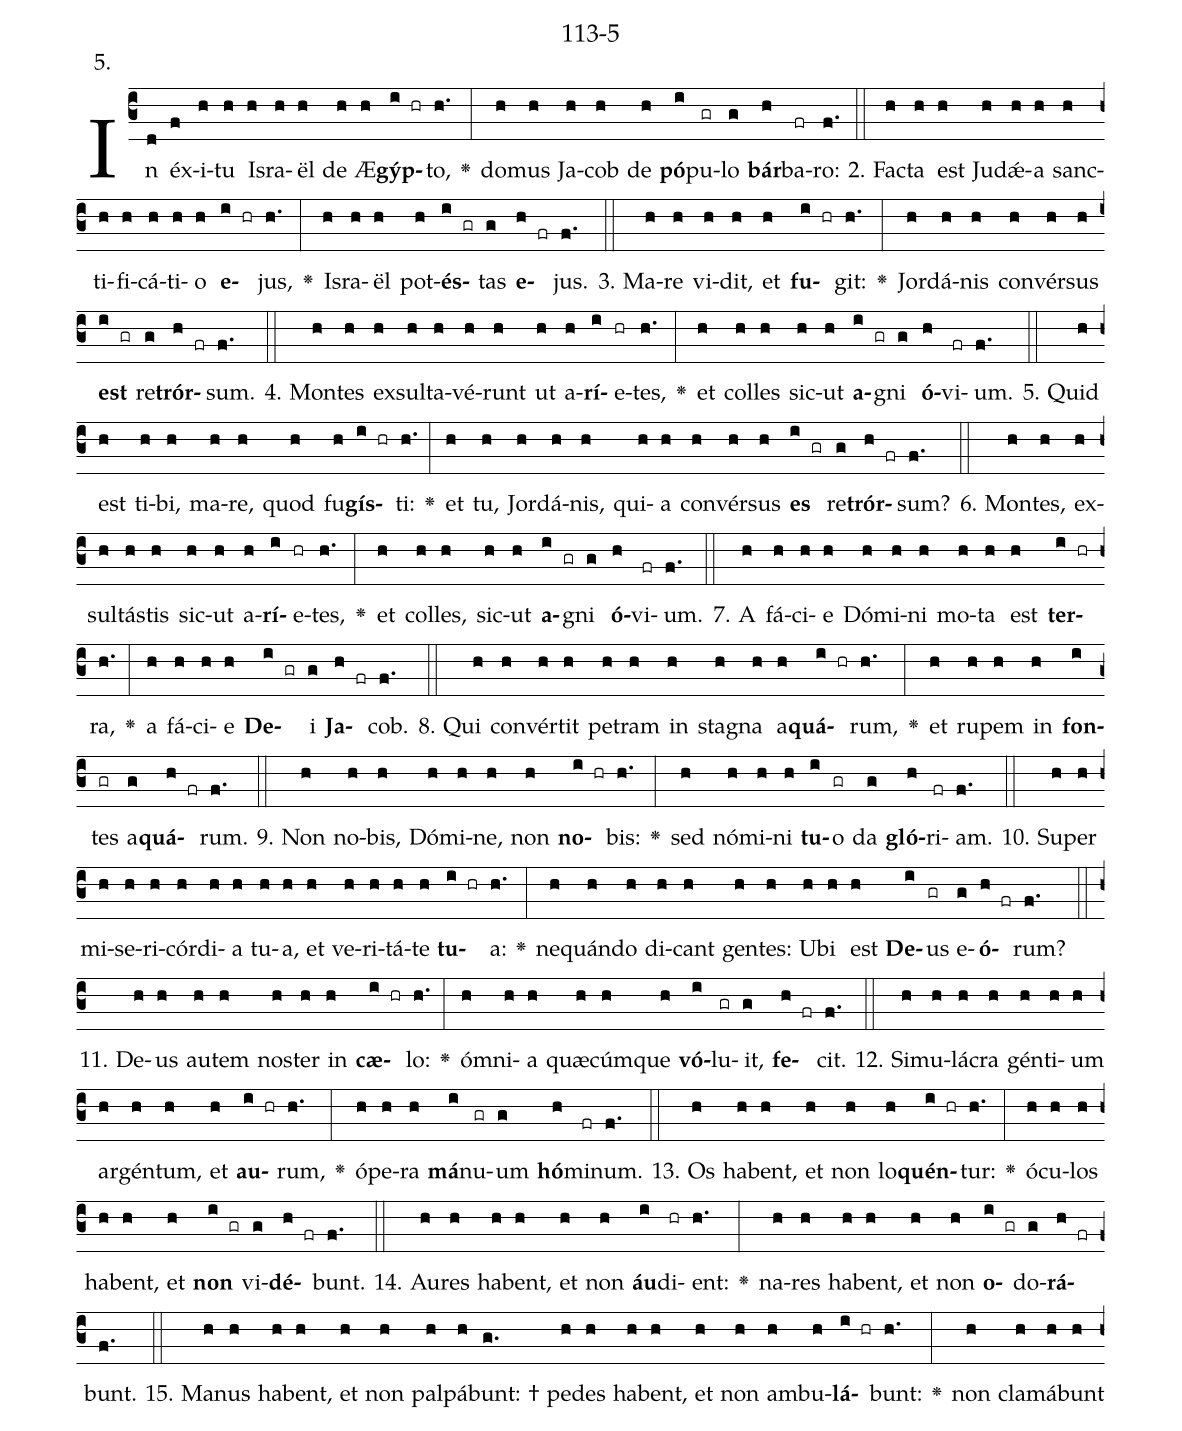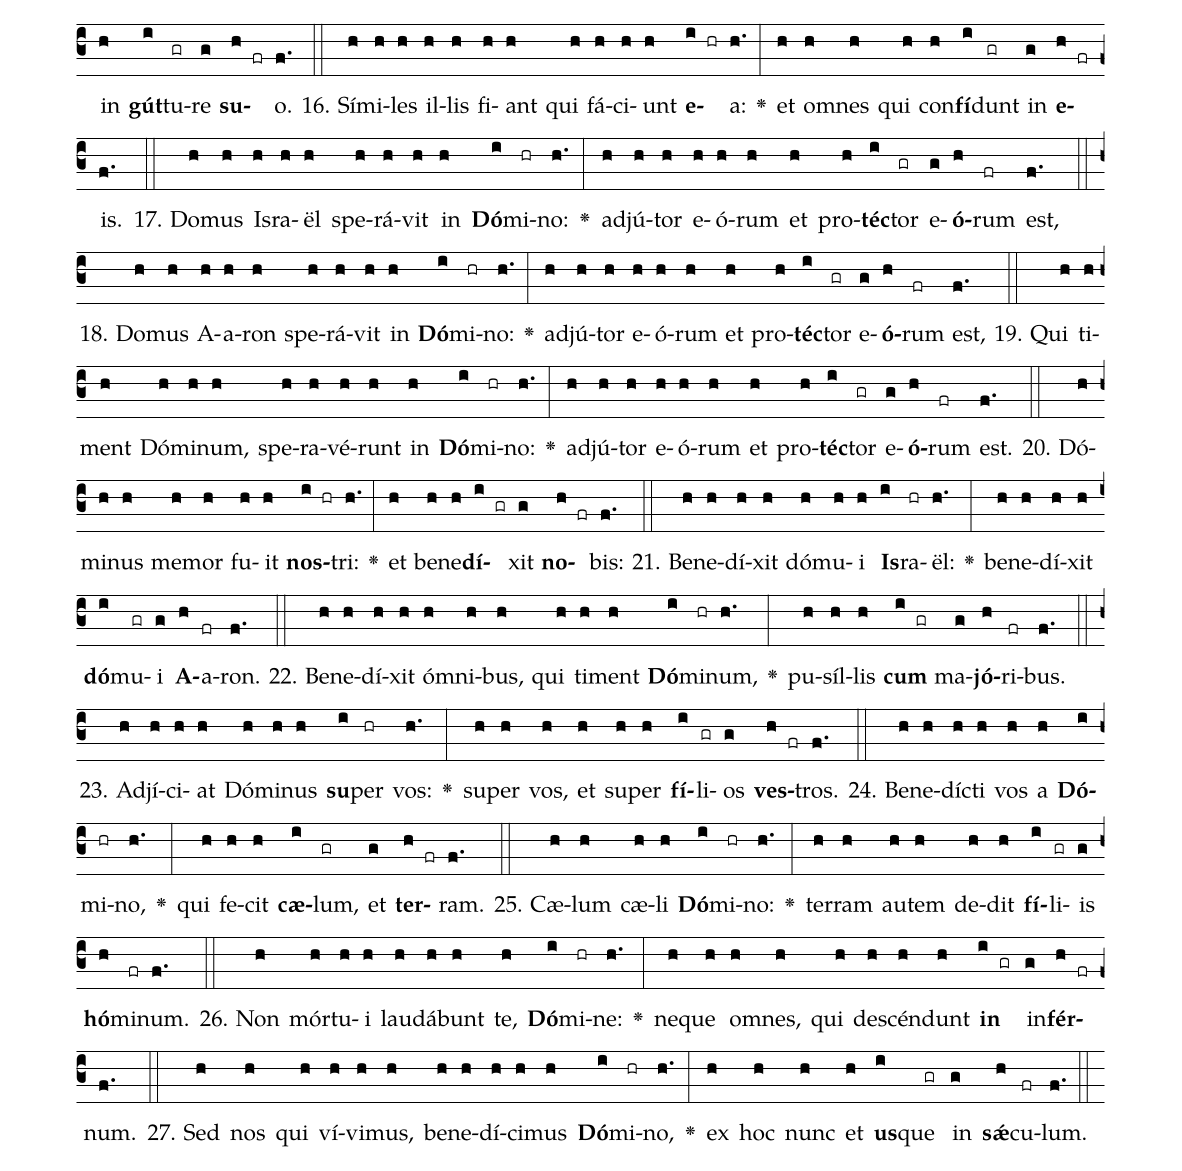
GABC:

name: 113-5;
annotation: 5.;
%%
(c3)In(d) éx(f)i(h)tu(h) Is(h)ra(h)ël(h) de(h) Æ(h)<b>gýp</b>(i hr)to,(h.) <v>\greheightstar</v>(:) do(h)mus(h) Ja(h)cob(h) de(h) <b>pó</b>(i)pu(gr)lo(g) <b>bár</b>(h)ba(fr)ro:(f.) (::)
2. Fac(h)ta(h) est(h) Ju(h)dǽ(h)a(h) sanc(h)ti(h)fi(h)cá(h)ti(h)o(h) <b>e</b>(i hr)jus,(h.) <v>\greheightstar</v>(:) Is(h)ra(h)ël(h) pot(h)<b>és</b>(i gr)tas(g) <b>e</b>(h fr)jus.(f.) (::)
3. Ma(h)re(h) vi(h)dit,(h) et(h) <b>fu</b>(i hr)git:(h.) <v>\greheightstar</v>(:) Jor(h)dá(h)nis(h) con(h)vér(h)sus(h) <b>est</b>(i gr) re(g)<b>trór</b>(h fr)sum.(f.) (::)
4. Mon(h)tes(h) ex(h)sul(h)ta(h)vé(h)runt(h) ut(h) a(h)<b>rí</b>(i)e(hr)tes,(h.) <v>\greheightstar</v>(:) et(h) col(h)les(h) sic(h)ut(h) <b>a</b>(i gr)gni(g) <b>ó</b>(h)vi(fr)um.(f.) (::)
5. Quid(h) est(h) ti(h)bi,(h) ma(h)re,(h) quod(h) fu(h)<b>gís</b>(i hr)ti:(h.) <v>\greheightstar</v>(:) et(h) tu,(h) Jor(h)dá(h)nis,(h) qui(h)a(h) con(h)vér(h)sus(h) <b>es</b>(i gr) re(g)<b>trór</b>(h fr)sum?(f.) (::)
6. Mon(h)tes,(h) ex(h)sul(h)tás(h)tis(h) sic(h)ut(h) a(h)<b>rí</b>(i)e(hr)tes,(h.) <v>\greheightstar</v>(:) et(h) col(h)les,(h) sic(h)ut(h) <b>a</b>(i gr)gni(g) <b>ó</b>(h)vi(fr)um.(f.) (::)
7. A(h) fá(h)ci(h)e(h) Dó(h)mi(h)ni(h) mo(h)ta(h) est(h) <b>ter</b>(i hr)ra,(h.) <v>\greheightstar</v>(:) a(h) fá(h)ci(h)e(h) <b>De</b>(i gr)i(g) <b>Ja</b>(h fr)cob.(f.) (::)
8. Qui(h) con(h)vér(h)tit(h) pe(h)tram(h) in(h) sta(h)gna(h) a(h)<b>quá</b>(i hr)rum,(h.) <v>\greheightstar</v>(:) et(h) ru(h)pem(h) in(h) <b>fon</b>(i)tes(gr) a(g)<b>quá</b>(h fr)rum.(f.) (::)
9. Non(h) no(h)bis,(h) Dó(h)mi(h)ne,(h) non(h) <b>no</b>(i hr)bis:(h.) <v>\greheightstar</v>(:) sed(h) nó(h)mi(h)ni(h) <b>tu</b>(i)o(gr) da(g) <b>gló</b>(h)ri(fr)am.(f.) (::)
10. Su(h)per(h) mi(h)se(h)ri(h)cór(h)di(h)a(h) tu(h)a,(h) et(h) ve(h)ri(h)tá(h)te(h) <b>tu</b>(i hr)a:(h.) <v>\greheightstar</v>(:) ne(h)quán(h)do(h) di(h)cant(h) gen(h)tes:(h) U(h)bi(h) est(h) <b>De</b>(i)us(gr) e(g)<b>ó</b>(h fr)rum?(f.) (::)
11. De(h)us(h) au(h)tem(h) nos(h)ter(h) in(h) <b>cæ</b>(i hr)lo:(h.) <v>\greheightstar</v>(:) óm(h)ni(h)a(h) quæ(h)cúm(h)que(h) <b>vó</b>(i)lu(gr)it,(g) <b>fe</b>(h fr)cit.(f.) (::)
12. Si(h)mu(h)lá(h)cra(h) gén(h)ti(h)um(h) ar(h)gén(h)tum,(h) et(h) <b>au</b>(i hr)rum,(h.) <v>\greheightstar</v>(:) ó(h)pe(h)ra(h) <b>má</b>(i)nu(gr)um(g) <b>hó</b>(h)mi(fr)num.(f.) (::)
13. Os(h) ha(h)bent,(h) et(h) non(h) lo(h)<b>quén</b>(i hr)tur:(h.) <v>\greheightstar</v>(:) ó(h)cu(h)los(h) ha(h)bent,(h) et(h) <b>non</b>(i gr) vi(g)<b>dé</b>(h fr)bunt.(f.) (::)
14. Au(h)res(h) ha(h)bent,(h) et(h) non(h) <b>áu</b>(i)di(hr)ent:(h.) <v>\greheightstar</v>(:) na(h)res(h) ha(h)bent,(h) et(h) non(h) <b>o</b>(i gr)do(g)<b>rá</b>(h fr)bunt.(f.) (::)
15. Ma(h)nus(h) ha(h)bent,(h) et(h) non(h) pal(h)pá(h)bunt: †(g.) pe(h)des(h) ha(h)bent,(h) et(h) non(h) am(h)bu(h)<b>lá</b>(i hr)bunt:(h.) <v>\greheightstar</v>(:) non(h) cla(h)má(h)bunt(h) in(h) <b>gút</b>(i)tu(gr)re(g) <b>su</b>(h fr)o.(f.) (::)
16. Sí(h)mi(h)les(h) il(h)lis(h) fi(h)ant(h) qui(h) fá(h)ci(h)unt(h) <b>e</b>(i hr)a:(h.) <v>\greheightstar</v>(:) et(h) om(h)nes(h) qui(h) con(h)<b>fí</b>(i)dunt(gr) in(g) <b>e</b>(h fr)is.(f.) (::)
17. Do(h)mus(h) Is(h)ra(h)ël(h) spe(h)rá(h)vit(h) in(h) <b>Dó</b>(i)mi(hr)no:(h.) <v>\greheightstar</v>(:) ad(h)jú(h)tor(h) e(h)ó(h)rum(h) et(h) pro(h)<b>téc</b>(i)tor(gr) e(g)<b>ó</b>(h)rum(fr) est,(f.) (::)
18. Do(h)mus(h) A(h)a(h)ron(h) spe(h)rá(h)vit(h) in(h) <b>Dó</b>(i)mi(hr)no:(h.) <v>\greheightstar</v>(:) ad(h)jú(h)tor(h) e(h)ó(h)rum(h) et(h) pro(h)<b>téc</b>(i)tor(gr) e(g)<b>ó</b>(h)rum(fr) est,(f.) (::)
19. Qui(h) ti(h)ment(h) Dó(h)mi(h)num,(h) spe(h)ra(h)vé(h)runt(h) in(h) <b>Dó</b>(i)mi(hr)no:(h.) <v>\greheightstar</v>(:) ad(h)jú(h)tor(h) e(h)ó(h)rum(h) et(h) pro(h)<b>téc</b>(i)tor(gr) e(g)<b>ó</b>(h)rum(fr) est.(f.) (::)
20. Dó(h)mi(h)nus(h) me(h)mor(h) fu(h)it(h) <b>nos</b>(i hr)tri:(h.) <v>\greheightstar</v>(:) et(h) be(h)ne(h)<b>dí</b>(i gr)xit(g) <b>no</b>(h fr)bis:(f.) (::)
21. Be(h)ne(h)dí(h)xit(h) dó(h)mu(h)i(h) <b>Is</b>(i)ra(hr)ël:(h.) <v>\greheightstar</v>(:) be(h)ne(h)dí(h)xit(h) <b>dó</b>(i)mu(gr)i(g) <b>A</b>(h)a(fr)ron.(f.) (::)
22. Be(h)ne(h)dí(h)xit(h) óm(h)ni(h)bus,(h) qui(h) ti(h)ment(h) <b>Dó</b>(i)mi(hr)num,(h.) <v>\greheightstar</v>(:) pu(h)síl(h)lis(h) <b>cum</b>(i gr) ma(g)<b>jó</b>(h)ri(fr)bus.(f.) (::)
23. Ad(h)jí(h)ci(h)at(h) Dó(h)mi(h)nus(h) <b>su</b>(i)per(hr) vos:(h.) <v>\greheightstar</v>(:) su(h)per(h) vos,(h) et(h) su(h)per(h) <b>fí</b>(i)li(gr)os(g) <b>ves</b>(h fr)tros.(f.) (::)
24. Be(h)ne(h)díc(h)ti(h) vos(h) a(h) <b>Dó</b>(i)mi(hr)no,(h.) <v>\greheightstar</v>(:) qui(h) fe(h)cit(h) <b>cæ</b>(i)lum,(gr) et(g) <b>ter</b>(h fr)ram.(f.) (::)
25. Cæ(h)lum(h) cæ(h)li(h) <b>Dó</b>(i)mi(hr)no:(h.) <v>\greheightstar</v>(:) ter(h)ram(h) au(h)tem(h) de(h)dit(h) <b>fí</b>(i)li(gr)is(g) <b>hó</b>(h)mi(fr)num.(f.) (::)
26. Non(h) mór(h)tu(h)i(h) lau(h)dá(h)bunt(h) te,(h) <b>Dó</b>(i)mi(hr)ne:(h.) <v>\greheightstar</v>(:) ne(h)que(h) om(h)nes,(h) qui(h) de(h)scén(h)dunt(h) <b>in</b>(i gr) in(g)<b>fér</b>(h fr)num.(f.) (::)
27. Sed(h) nos(h) qui(h) ví(h)vi(h)mus,(h) be(h)ne(h)dí(h)ci(h)mus(h) <b>Dó</b>(i)mi(hr)no,(h.) <v>\greheightstar</v>(:) ex(h) hoc(h) nunc(h) et(h) <b>us</b>(i)que(gr) in(g) <b>sǽ</b>(h)cu(fr)lum.(f.) (::)
